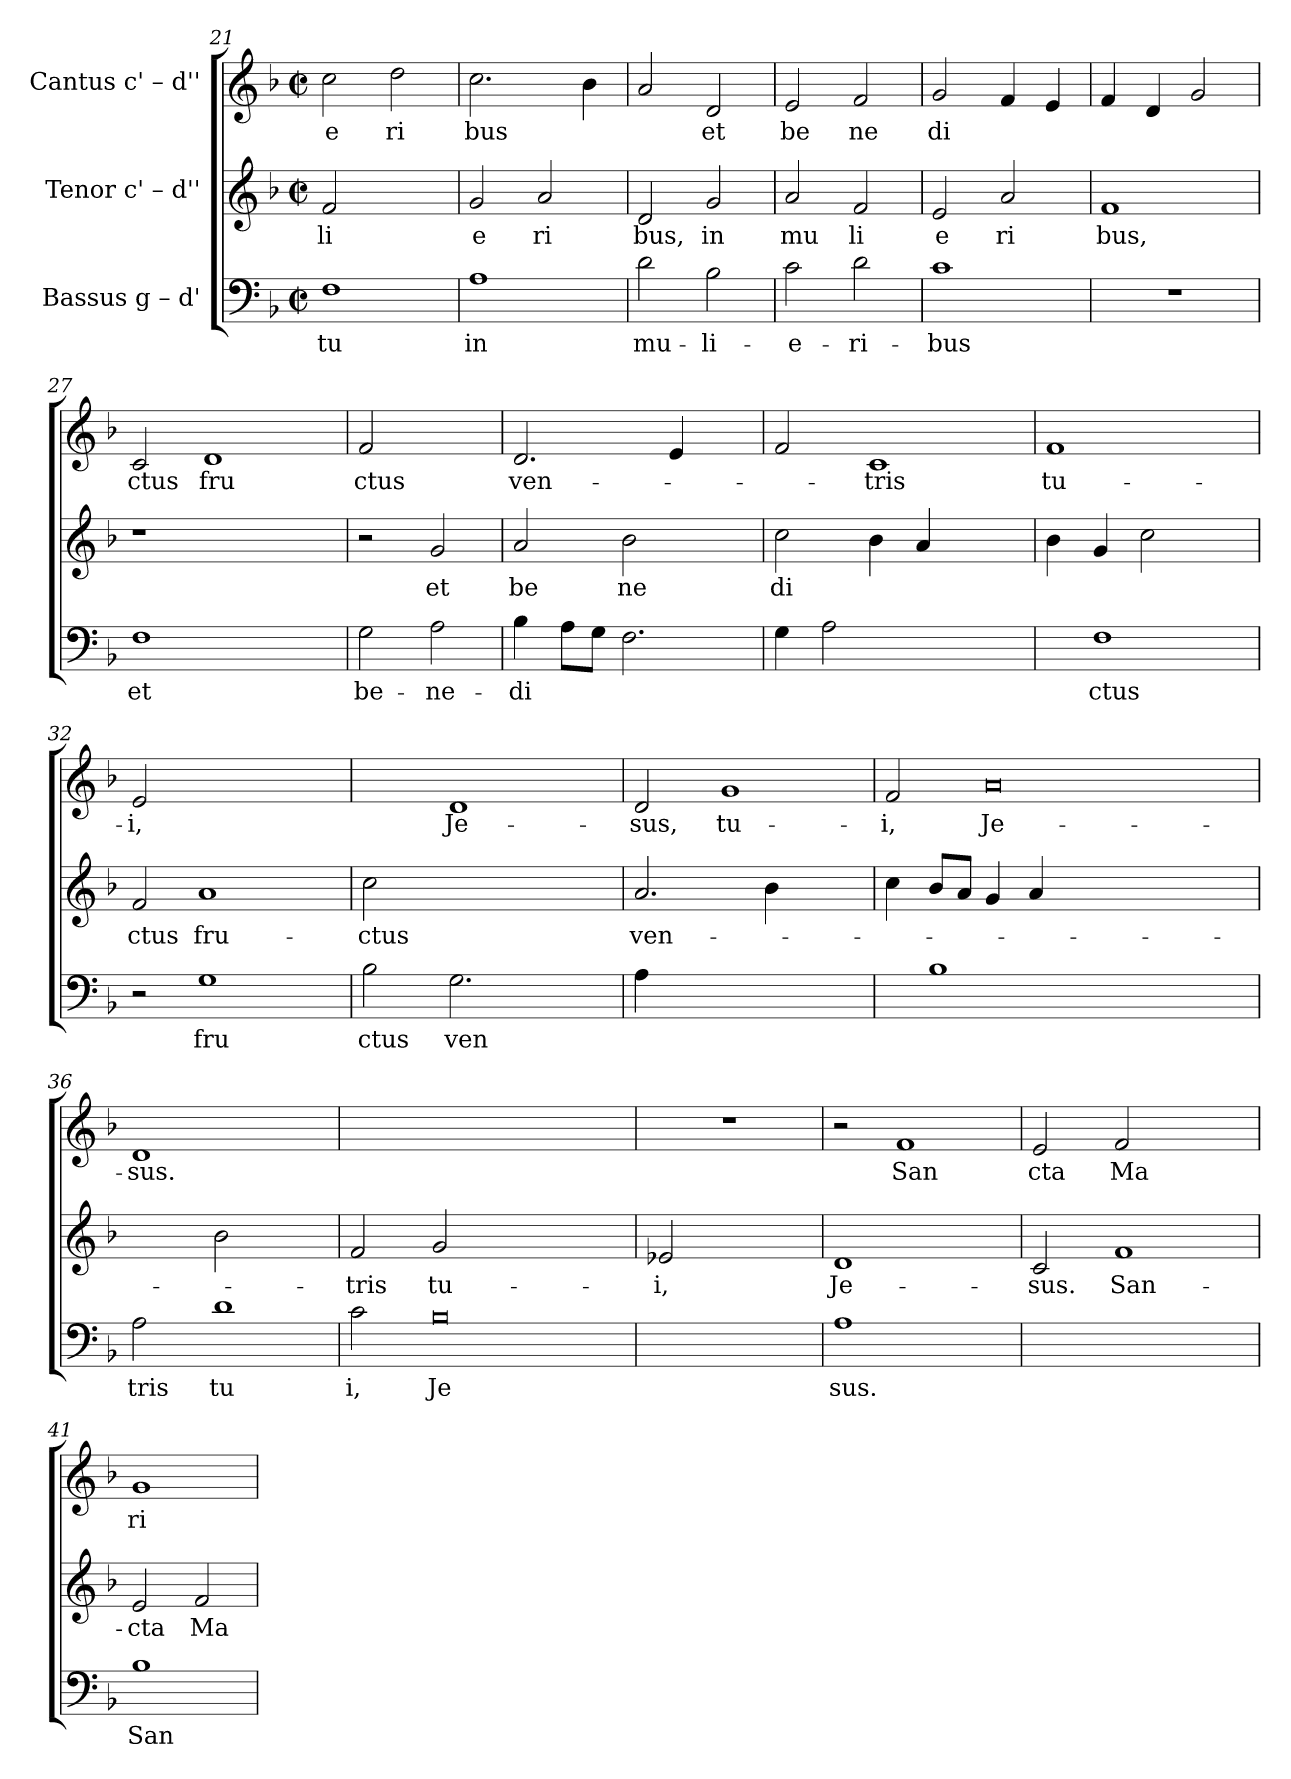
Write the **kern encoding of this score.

**kern	**text	**kern	**text	**kern	**text
*part3	*part3	*part2	*part2	*part1	*part1
*staff3	*staff3	*staff2	*staff2	*staff1	*staff1
*I"Bassus  g – d'	*	*I"Tenor  c' – d''	*	*I"Cantus  c' – d''	*
*clefF4	*	*clefG2	*	*clefG2	*
*k[b-]	*	*k[b-]	*	*k[b-]	*
*F:	*	*F:	*	*F:	*
*M2/2	*	*M2/2	*	*M2/2	*
*met(c|)	*	*met(c|)	*	*met(c|)	*
=21	=21	=21	=21	=21	=21
!	!LO:LY:b	!	!LO:LY:b	!	!LO:LY:b
1F	tu	2f/	li	2cc\	e
!	!	!	!	!	!LO:LY:b
.	.	2ryy	.	2dd\	ri
!!LO:LB:g=z
=22	=22	=22	=22	=22	=22
!	!LO:LY:b	!	!LO:LY:b	!	!LO:LY:b
1A	in	2g/	e	2.cc\	bus
!	!	!	!LO:LY:b	!	!
.	.	2a/	ri	.	.
.	.	.	.	4b-\	.
=23	=23	=23	=23	=23	=23
!	!LO:LY:b	!	!LO:LY:b	!	!
2d\	mu-	2d/	bus,	2a/	.
!	!LO:LY:b	!	!LO:LY:b	!	!LO:LY:b
2B-\	-li-	2g/	in	2d/	et
=24	=24	=24	=24	=24	=24
!	!LO:LY:b	!	!LO:LY:b	!	!LO:LY:b
2c\	-e-	2a/	mu	2e/	be
!	!LO:LY:b	!	!LO:LY:b	!	!LO:LY:b
2d\	-ri-	2f/	li	2f/	ne
=25	=25	=25	=25	=25	=25
!	!LO:LY:b	!	!LO:LY:b	!	!LO:LY:b
1c	-bus	2e/	e	2g/	di
!	!	!	!LO:LY:b	!	!
.	.	2a/	ri	4f/	.
.	.	.	.	4e/	.
=26	=26	=26	=26	=26	=26
!	!	!	!LO:LY:b	!	!
1r	.	1f	bus,	4f/	.
.	.	.	.	4d/	.
.	.	.	.	2g/	.
=27	=27	=27	=27	=27	=27
!	!LO:LY:b	!	!	!	!LO:LY:b
1F	et	1r	.	2c/	ctus
!	!	!	!	!	!LO:LY:b
.	.	.	.	1d	fru
2ryy	.	2ryy	.	.	.
=28	=28	=28	=28	=28	=28
!	!LO:LY:b	!	!	!	!LO:LY:b
2G\	be-	2r	.	2f/	ctus
!	!LO:LY:b	!	!LO:LY:b	!	!
2A\	-ne-	2g/	et	2ryy	.
!!LO:LB:g=z
=29	=29	=29	=29	=29	=29
!	!LO:LY:b	!	!LO:LY:b	!	!LO:LY:b
4B-\	-di	2a/	be	2.d/	ven-
8A\L	.	.	.	.	.
8G\J	.	.	.	.	.
!	!	!	!LO:LY:b	!	!
2.F\	.	2b-\	ne	.	.
.	.	.	.	4e/	.
.	.	4ryy	.	4ryy	.
=29A	=29A	=29A	=29A	=29A	=29A
!	!	!	!LO:LY:b	!	!
4G\	.	2cc\	di	2f/	.
2A\	.	.	.	.	.
!	!	!	!	!	!LO:LY:b
.	.	4b-\	.	1c	-tris
4ryy	.	4a/	.	.	.
2ryy	.	2ryy	.	.	.
=31A	=31A	=31A	=31A	=31A	=31A
!	!	!	!	!	!LO:LY:b
4ryy	.	4b-\	.	1f	tu-
!	!LO:LY:b	!	!	!	!
1F	ctus	4g/	.	.	.
.	.	2cc\	.	.	.
.	.	4ryy	.	4ryy	.
!!LO:LB:g=z
=32	=32	=32	=32	=32	=32
!	!	!	!LO:LY:b	!	!LO:LY:b
2r	.	2f/	ctus	2e/	-i,
!	!LO:LY:b	!	!LO:LY:b	!	!
1G	fru	1a	fru-	4ryy	.
.	.	.	.	4ryy	.
.	.	.	.	2ryy	.
=32A	=32A	=32A	=32A	=32A	=32A
!	!LO:LY:b	!	!LO:LY:b	!	!
2B-\	ctus	2cc\	-ctus	4ryy	.
.	.	.	.	4ryy	.
!	!LO:LY:b	!	!	!	!LO:LY:b
2.G\	ven	4ryy	.	1d	Je-
.	.	4ryy	.	.	.
.	.	2ryy	.	.	.
4ryy	.	.	.	.	.
=33A	=33A	=33A	=33A	=33A	=33A
!	!	!	!LO:LY:b	!	!LO:LY:b
4A\	.	2.a/	ven-	2d/	-sus,
4ryy	.	.	.	.	.
!	!	!	!	!	!LO:LY:b
4ryy	.	.	.	1g	tu-
4ryy	.	4b-\	.	.	.
2ryy	.	2ryy	.	.	.
=35A	=35A	=35A	=35A	=35A	=35A
!	!	!	!	!	!LO:LY:b
4ryy	.	4cc\	.	2f/	-i,
1B-	.	8b-/L	.	.	.
.	.	8a/J	.	.	.
!	!	!	!	!	!LO:LY:b
.	.	4g/	.	0a	Je-
.	.	4a/	.	.	.
.	.	1.ryy	.	.	.
1ryy	.	.	.	.	.
4ryy	.	.	.	.	.
=36	=36	=36	=36	=36	=36
!	!LO:LY:b	!	!	!	!LO:LY:b
2A\	tris	4ryy	.	1d	-sus.
.	.	4ryy	.	.	.
!	!LO:LY:b	!	!	!	!
1d	tu	2b-\	.	.	.
.	.	2ryy	.	2ryy	.
=37A	=37A	=37A	=37A	=37A	=37A
!	!LO:LY:b	!	!LO:LY:b	!	!
2c\	i,	2f/	-tris	4ryy	.
.	.	.	.	4ryy	.
!	!LO:LY:b	!	!LO:LY:b	!	!
0B-	Je	2g/	tu-	4ryy	.
.	.	.	.	4ryy	.
.	.	1.ryy	.	1.ryy	.
=38	=38	=38	=38	=38	=38
!	!	!	!LO:LY:b	!	!
4ryy	.	2e-X/	-i,	1r	.
4ryy	.	.	.	.	.
2ryy	.	4ryy	.	.	.
.	.	4ryy	.	.	.
!!LO:LB:g=z
=39	=39	=39	=39	=39	=39
!	!LO:LY:b	!	!LO:LY:b	!	!
1A	sus.	1d	Je-	2r	.
!	!	!	!	!	!LO:LY:b
.	.	.	.	1f	San
2ryy	.	2ryy	.	.	.
=40	=40	=40	=40	=40	=40
!	!	!	!LO:LY:b	!	!LO:LY:b
4ryy	.	2c/	-sus.	2e/	cta
4ryy	.	.	.	.	.
!	!	!	!LO:LY:b	!	!LO:LY:b
4ryy	.	1f	San-	2f/	Ma
4ryy	.	.	.	.	.
2ryy	.	.	.	2ryy	.
=41	=41	=41	=41	=41	=41
!	!LO:LY:b	!	!LO:LY:b	!	!LO:LY:b
1B-	San-	2e/	-cta	1g	ri
!	!	!	!LO:LY:b	!	!
.	.	2f/	Ma-	.	.
=	=	=	=	=	=
*-	*-	*-	*-	*-	*-
